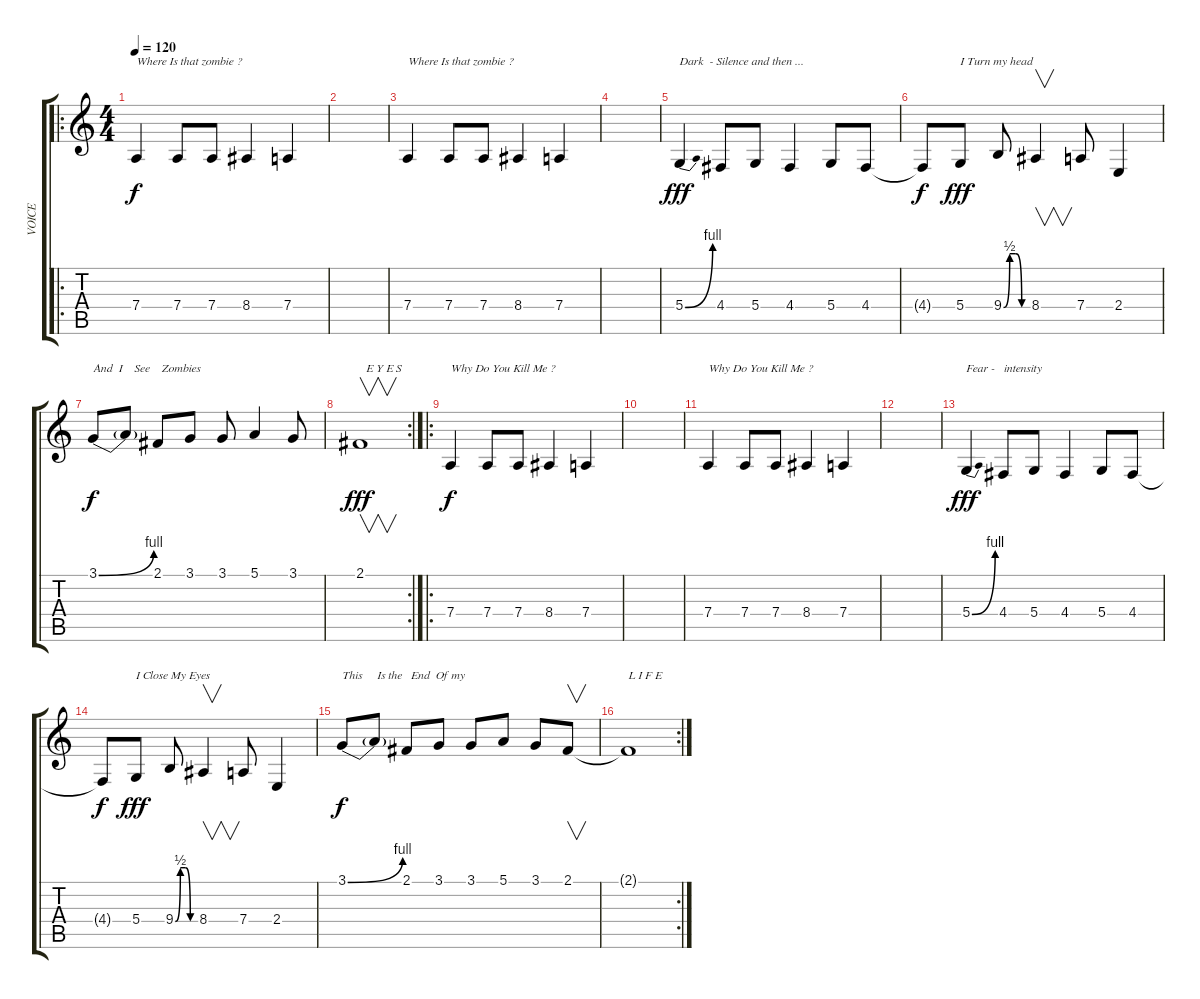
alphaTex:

\track ("VOICE" "VOICE") {instrument lead2sawtooth}
\staff {score tabs}
\tuning (E4 B3 G3 D3 A2 E2) {hide}
\ro
\ts (4 4)
\tempo 120
\clef g2
\ks c
7.4.4{txt "Where Is that zombie ?" dy f} 7.4.8 7.4.8 8.4.4 7.4.4 |
|
7.4.4{txt "Where Is that zombie ?"} 7.4.8 7.4.8 8.4.4 7.4.4 |
|
5.4{be (bend 0 0 60 4)}.4{txt "Dark  - Silence and then ..." dy fff} 4.4.8 5.4.8 4.4.4 5.4.8 4.4.8 |
4.4{t}.8{dy f} 5.4.8{txt "I Turn my head" dy fff} 9.4{be (custom 0 0 15 2 30 2 45 0 60 0)}.8 8.4.4{v} 7.4.8 2.4.4 |
3.1{be (bend 0 0 60 4)}.8{txt "And  I    See    Zombies" dy f} 3.1{t}.8 2.1.8 3.1.8 3.1.8 5.1.4 3.1.8 |
\rc 2
2.1.1{v txt "  E Y E S" dy fff} |
\ro
7.4.4{txt "Why Do You Kill Me ?" dy f volume 16 balance 8 instrument lead2sawtooth} 7.4.8 7.4.8 8.4.4 7.4.4 |
|
7.4.4{txt "Why Do You Kill Me ?"} 7.4.8 7.4.8 8.4.4 7.4.4 |
|
5.4{be (bend 0 0 60 4)}.4{txt "Fear -   intensity" dy fff} 4.4.8 5.4.8 4.4.4 5.4.8 4.4.8 |
4.4{t}.8{dy f} 5.4.8{txt "I Close My Eyes" dy fff} 9.4{be (custom 0 0 15 2 30 2 45 0 60 0)}.8 8.4.4{v} 7.4.8 2.4.4 |
3.1{be (bend 0 0 60 4)}.8{txt "This     Is the   End  Of my" dy f} 3.1{t}.8 2.1.8 3.1.8 3.1.8 5.1.8 3.1.8 2.1.8{v} |
\rc 2
2.1{t}.1{txt "L I F E"}
